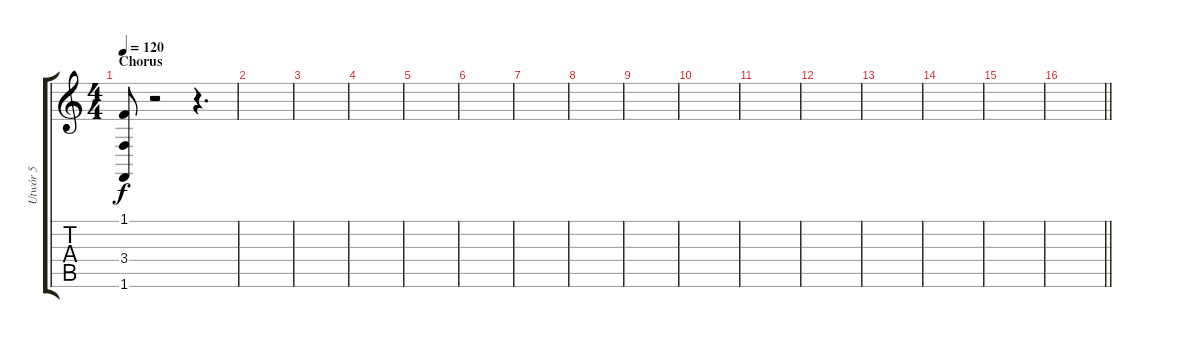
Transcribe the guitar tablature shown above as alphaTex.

\track ("Utwór 5" "Utwór 5") {instrument stringensemble1}
\staff {score tabs}
\tuning (E4 B3 G3 D3 A2 E2) {hide}
\ts (4 4)
\section ("" "Chorus")
\tempo 120
\clef g2
\ks c
(1.1 3.4 1.6).8{dy f} r.2 r.4{d} |
|
|
|
|
|
|
|
|
|
|
|
|
|
|
\barLineRight lightlight
